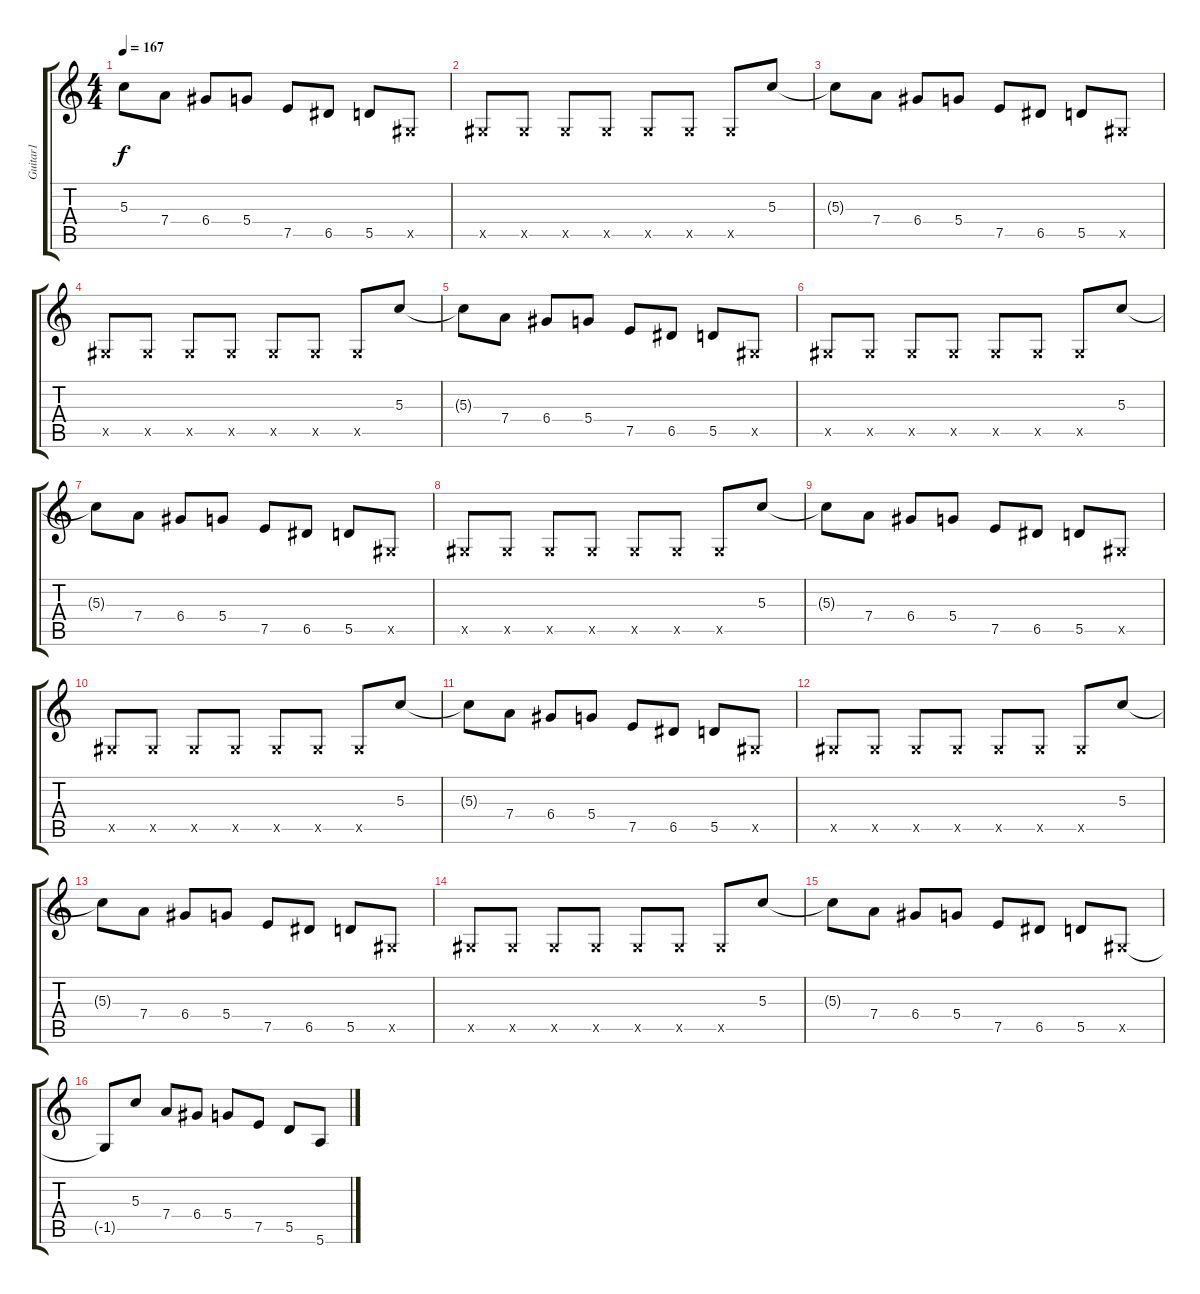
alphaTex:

\track ("Guitar1" "Guitar1") {instrument distortionguitar}
\staff {score tabs}
\tuning (E4 B3 G3 D3 A2 E2) {hide}
\ts (4 4)
\tempo 167
\clef g2
\ks c
5.3{t}.8{dy f} 7.4.8 6.4.8 5.4.8 7.5.8 6.5.8 5.5.8 -1.5{x}.8 |
-1.5{x}.8 -1.5{x}.8 -1.5{x}.8 -1.5{x}.8 -1.5{x}.8 -1.5{x}.8 -1.5{x}.8 5.3.8 |
5.3{t}.8 7.4.8 6.4.8 5.4.8 7.5.8 6.5.8 5.5.8 -1.5{x}.8 |
-1.5{x}.8 -1.5{x}.8 -1.5{x}.8 -1.5{x}.8 -1.5{x}.8 -1.5{x}.8 -1.5{x}.8 5.3.8 |
5.3{t}.8 7.4.8 6.4.8 5.4.8 7.5.8 6.5.8 5.5.8 -1.5{x}.8 |
-1.5{x}.8 -1.5{x}.8 -1.5{x}.8 -1.5{x}.8 -1.5{x}.8 -1.5{x}.8 -1.5{x}.8 5.3.8 |
5.3{t}.8 7.4.8 6.4.8 5.4.8 7.5.8 6.5.8 5.5.8 -1.5{x}.8 |
-1.5{x}.8 -1.5{x}.8 -1.5{x}.8 -1.5{x}.8 -1.5{x}.8 -1.5{x}.8 -1.5{x}.8 5.3.8 |
5.3{t}.8 7.4.8 6.4.8 5.4.8 7.5.8 6.5.8 5.5.8 -1.5{x}.8 |
-1.5{x}.8 -1.5{x}.8 -1.5{x}.8 -1.5{x}.8 -1.5{x}.8 -1.5{x}.8 -1.5{x}.8 5.3.8 |
5.3{t}.8 7.4.8 6.4.8 5.4.8 7.5.8 6.5.8 5.5.8 -1.5{x}.8 |
-1.5{x}.8 -1.5{x}.8 -1.5{x}.8 -1.5{x}.8 -1.5{x}.8 -1.5{x}.8 -1.5{x}.8 5.3.8 |
5.3{t}.8 7.4.8 6.4.8 5.4.8 7.5.8 6.5.8 5.5.8 -1.5{x}.8 |
-1.5{x}.8 -1.5{x}.8 -1.5{x}.8 -1.5{x}.8 -1.5{x}.8 -1.5{x}.8 -1.5{x}.8 5.3.8 |
5.3{t}.8 7.4.8 6.4.8 5.4.8 7.5.8 6.5.8 5.5.8 -1.5{x}.8 |
-1.5{t}.8 5.3.8 7.4.8 6.4.8 5.4.8 7.5.8 5.5.8 5.6.8
